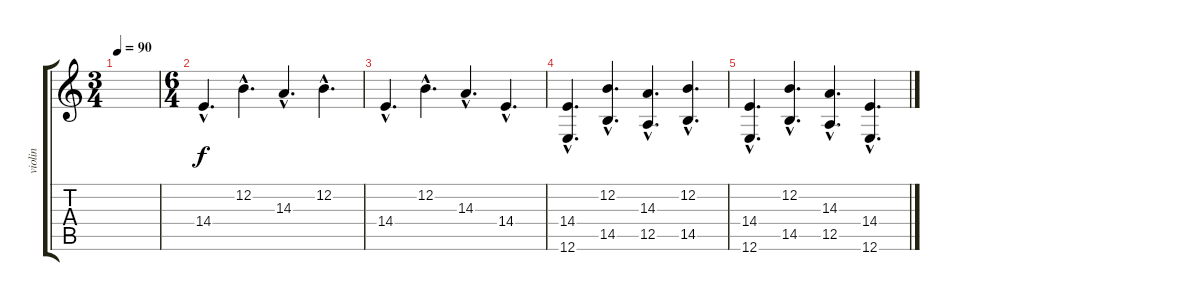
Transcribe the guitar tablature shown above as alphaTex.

\track ("violin" "violin") {instrument violin}
\staff {score tabs}
\tuning (E4 B3 G3 D3 A2 E2) {hide}
\ts (3 4)
\tempo 90
\clef g2
\ks c
|
\ts (6 4)
14.4{hac}.4{d dy f} 12.2{hac}.4{d} 14.3{hac}.4{d} 12.2{hac}.4{d} |
14.4{hac}.4{d} 12.2{hac}.4{d} 14.3{hac}.4{d} 14.4{hac}.4{d} |
(14.4{hac} 12.6{hac}).4{d} (12.2{hac} 14.5{hac}).4{d} (14.3{hac} 12.5{hac}).4{d} (12.2{hac} 14.5{hac}).4{d} |
(14.4{hac} 12.6{hac}).4{d} (12.2{hac} 14.5{hac}).4{d} (14.3{hac} 12.5{hac}).4{d} (14.4{hac} 12.6{hac}).4{d}
